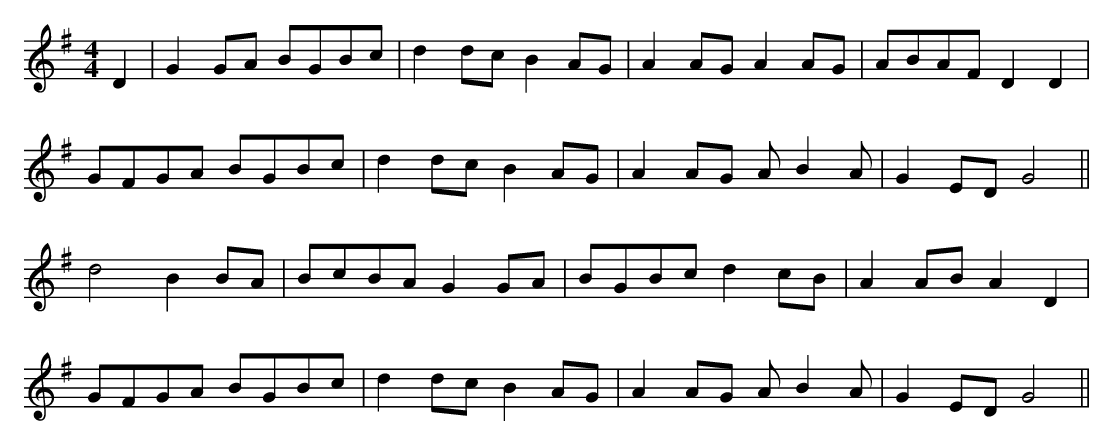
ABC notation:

X:1
M:4/4
K:G
D2|G2GA BGBc|d2dc B2AG|A2AG A2AG|ABAF D2D2|
GFGA BGBc|d2dc B2AG|A2AG AB2A|G2ED G4||
d4 B2BA|BcBA G2GA|BGBc d2cB|A2AB A2D2|
GFGA BGBc|d2dc B2AG|A2AG AB2A|G2ED G4||
